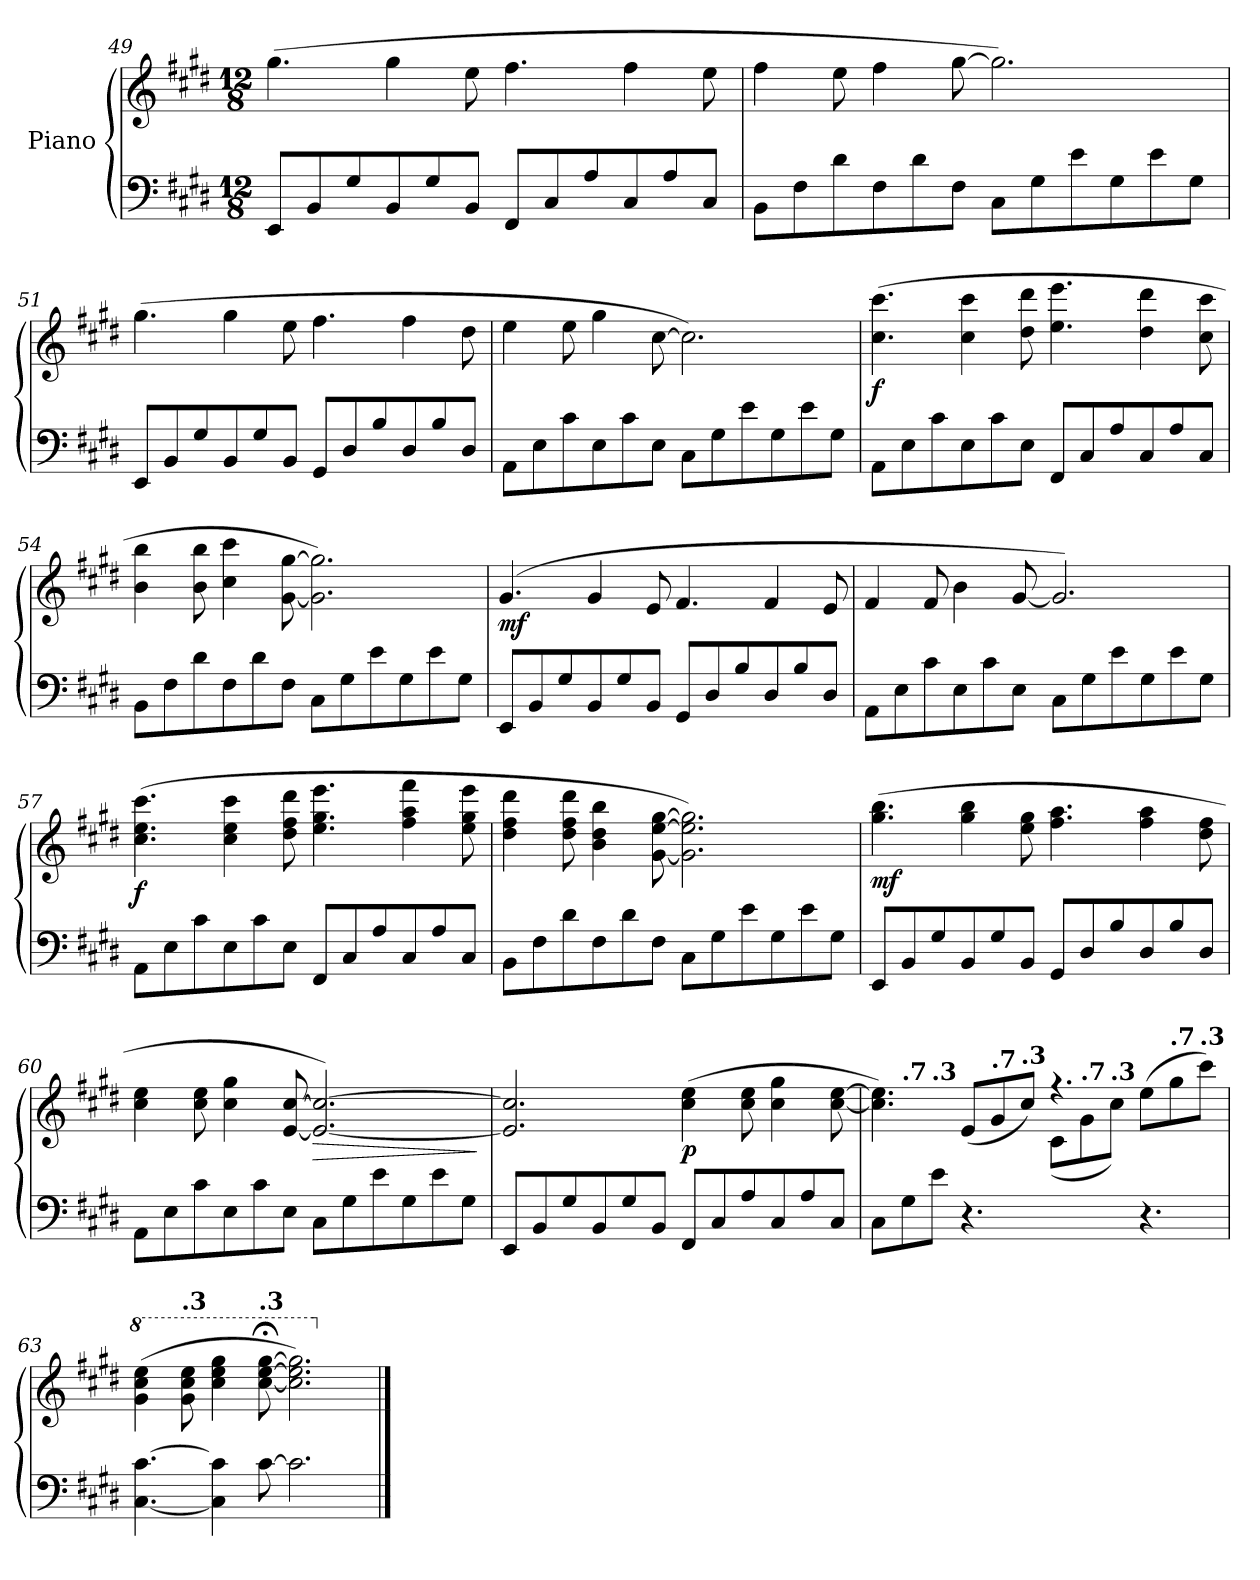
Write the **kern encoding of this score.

**kern	**kern	**dynam
*part1	*part1	*part1
*staff2	*staff1	*staff1/2
*I"Piano	*	*
!!LO:PB:g=z
*clefF4	*clefG2	*
*k[f#c#g#d#]	*k[f#c#g#d#]	*
*E:	*E:	*
*M12/8	*M12/8	*
=49	=49	=49
8EE/L	(>4.gg#\	.
8BB/	.	.
8G#/	.	.
8BB/	4gg#\	.
8G#/	.	.
8BB/J	8ee\	.
8FF#/L	4.ff#\	.
8C#/	.	.
8A/	.	.
8C#/	4ff#\	.
8A/	.	.
8C#/J	8ee\	.
=50	=50	=50
8BB\L	4ff#\	.
8F#\	.	.
8d#\	8ee\	.
8F#\	4ff#\	.
8d#\	.	.
8F#\J	[8gg#\	.
8C#\L	2.gg#\])	.
8G#\	.	.
8e\	.	.
8G#\	.	.
8e\	.	.
8G#\J	.	.
=51	=51	=51
8EE/L	(>4.gg#\	.
8BB/	.	.
8G#/	.	.
8BB/	4gg#\	.
8G#/	.	.
8BB/J	8ee\	.
8GG#/L	4.ff#\	.
8D#/	.	.
8B/	.	.
8D#/	4ff#\	.
8B/	.	.
8D#/J	8dd#\	.
!!LO:LB:g=z
=52	=52	=52
8AA\L	4ee\	.
8E\	.	.
8c#\	8ee\	.
8E\	4gg#\	.
8c#\	.	.
8E\J	[8cc#\	.
8C#\L	2.cc#\])	.
8G#\	.	.
8e\	.	.
8G#\	.	.
8e\	.	.
8G#\J	.	.
=53	=53	=53
!	!	!LO:DY:b
8AA\L	(>4.cc#\ 4.ccc#\	f
8E\	.	.
8c#\	.	.
8E\	4cc#\ 4ccc#\	.
8c#\	.	.
8E\J	8dd#\ 8ddd#\	.
8FF#/L	4.ee\ 4.eee\	.
8C#/	.	.
8A/	.	.
8C#/	4dd#\ 4ddd#\	.
8A/	.	.
8C#/J	8cc#\ 8ccc#\	.
=54	=54	=54
8BB\L	4b\ 4bb\	.
8F#\	.	.
8d#\	8b\ 8bb\	.
8F#\	4cc#\ 4ccc#\	.
8d#\	.	.
8F#\J	[8g#\ [8gg#\	.
8C#\L	2.g#\] 2.gg#\])	.
8G#\	.	.
8e\	.	.
8G#\	.	.
8e\	.	.
8G#\J	.	.
!!LO:LB:g=z
=55	=55	=55
!	!	!LO:DY:b
8EE/L	(>4.g#/	mf
8BB/	.	.
8G#/	.	.
8BB/	4g#/	.
8G#/	.	.
8BB/J	8e/	.
8GG#/L	4.f#/	.
8D#/	.	.
8B/	.	.
8D#/	4f#/	.
8B/	.	.
8D#/J	8e/	.
=56	=56	=56
8AA\L	4f#/	.
8E\	.	.
8c#\	8f#/	.
8E\	4b\	.
8c#\	.	.
8E\J	[8g#/	.
8C#\L	2.g#/])	.
8G#\	.	.
8e\	.	.
8G#\	.	.
8e\	.	.
8G#\J	.	.
=57	=57	=57
!	!	!LO:DY:b
8AA\L	(>4.cc#\ 4.ee\ 4.ccc#\	f
8E\	.	.
8c#\	.	.
8E\	4cc#\ 4ee\ 4ccc#\	.
8c#\	.	.
8E\J	8dd#\ 8ff#\ 8ddd#\	.
8FF#/L	4.ee\ 4.gg#\ 4.eee\	.
8C#/	.	.
8A/	.	.
8C#/	4ff#\ 4aa\ 4fff#\	.
8A/	.	.
8C#/J	8ee\ 8gg#\ 8eee\	.
!!LO:LB:g=z
=58	=58	=58
8BB\L	4dd#\ 4ff#\ 4ddd#\	.
8F#\	.	.
8d#\	8dd#\ 8ff#\ 8ddd#\	.
8F#\	4b\ 4dd#\ 4bb\	.
8d#\	.	.
8F#\J	[8g#\ [8ee\ [8gg#\	.
8C#\L	2.g#\] 2.ee\] 2.gg#\])	.
8G#\	.	.
8e\	.	.
8G#\	.	.
8e\	.	.
8G#\J	.	.
=59	=59	=59
!	!	!LO:DY:b
8EE/L	(>4.gg#\ 4.bb\	mf
8BB/	.	.
8G#/	.	.
8BB/	4gg#\ 4bb\	.
8G#/	.	.
8BB/J	8ee\ 8gg#\	.
8GG#/L	4.ff#\ 4.aa\	.
8D#/	.	.
8B/	.	.
8D#/	4ff#\ 4aa\	.
8B/	.	.
8D#/J	8dd#\ 8ff#\	.
=60	=60	=60
8AA\L	4cc#\ 4ee\	.
8E\	.	.
8c#\	8cc#\ 8ee\	.
8E\	4cc#\ 4gg#\	.
8c#\	.	.
8E\J	[8e/ [8cc#/	.
!	!	!LO:HP:b
8C#\L	2.e/_ 2.cc#/_)	>
8G#\	.	.
8e\	.	.
8G#\	.	.
8e\	.	.
8G#\J	.	.
.	.	]
!!LO:LB:g=z
=61	=61	=61
8EE/L	2.e/] 2.cc#/]	.
8BB/	.	.
8G#/	.	.
8BB/	.	.
8G#/	.	.
8BB/J	.	.
!	!	!LO:DY:b
8FF#/L	(>4cc#\ 4ee\	p
8C#/	.	.
8A/	8cc#\ 8ee\	.
8C#/	4cc#\ 4gg#\	.
8A/	.	.
8C#/J	[8cc#\ [8ee\	.
=62	=62	=62
*	*MM140	*
*	*^	*
!	!LO:TX:a:i:t=rit.	!	!
*	*^	*^	*
8C#\L	4.cc#\] 4.ee\])	2.ryy	8ryy	4ryy	.
*	*MM136	*	*	*	*
!	!	!	!LO:TX:a:B:t=.7	!	!
8G#\	.	.	1ryy	.	.
*	*MM133	*	*	*	*
!	!	!	!	!LO:TX:a:B:t=.3	!
8e\J	.	.	.	1ryy	.
*	*MM130	*	*	*	*
4.r	(<8e/L	.	.	.	.
*	*MM126	*	*	*	*
!	!LO:TX:a:B:t=.7	!	!	!	!
.	8g#/	.	.	.	.
*	*MM123	*	*	*	*
!	!LO:TX:a:B:t=.3	!	!	!	!
.	8cc#/J)	.	.	.	.
*	*MM120	*	*	*	*
4.ryy	4.rff	(>8c#\L	.	.	.
*	*MM116	*	*	*	*
!	!	!LO:TX:a:B:t=.7	!	!	!
.	.	8g#\	.	.	.
*	*MM113	*	*	*	*
!	!	!LO:TX:a:B:t=.3	!	!	!
.	.	8cc#\J)	.	.	.
*	*MM110	*	*	*	*
4.r	(>8ee\L	4.ryy	4.ryy	.	.
*	*MM106	*	*	*	*
!	!LO:TX:a:B:t=.7	!	!	!	!
.	8gg#\	.	.	4ryy	.
*	*MM103	*	*	*	*
!	!LO:TX:a:B:t=.3	!	!	!	!
.	8ccc#\J)	.	.	.	.
*	*v	*v	*v	*v	*
=63	=63	=63
*	*8va	*
*	*MM100	*
[4.C#\ [4.c#\	(>4gg#\ 4ccc#\ 4eee\	.
*	*MM93	*
!	!LO:TX:a:B:t=.3	!
.	8gg#\ 8ccc#\ 8eee\	.
*	*MM90	*
4C#\] 4c#\]	4ccc#\ 4eee\ 4ggg#\	.
*	*MM83	*
!	!LO:TX:a:B:t=.3	!
[8c#\	[8ccc#\;< [8eee\;< [8ggg#\;<	.
*	*MM80	*
2.c#\]	2.ccc#\] 2.eee\] 2.ggg#\])	.
*	*X8va	*
==	==	==
*-	*-	*-
